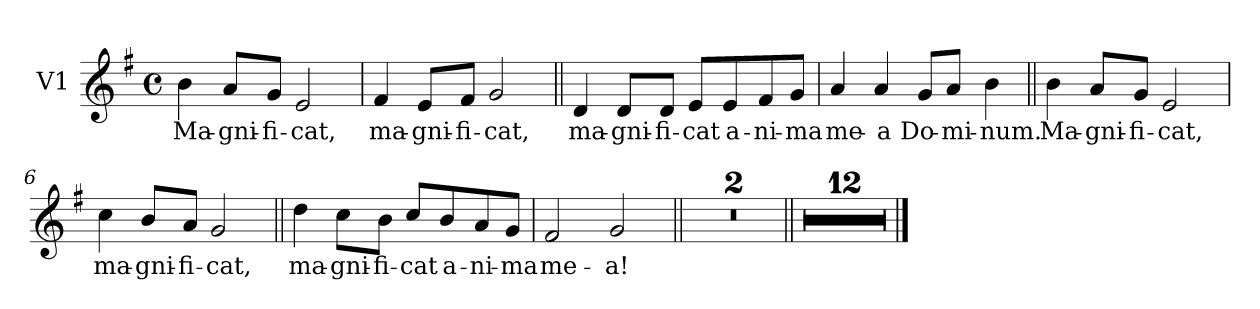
**kern	**text
*part1	*part1
*staff1	*staff1
*I"V1	*
*clefG2	*
*k[f#]	*
*M4/4	*
*met(c)	*
*MM96	*
=1	=1
4b\	Ma-
8a/L	-gni-
8g/J	-fi-
2e/	-cat,
=2	=2
4f#/	ma-
8e/L	-gni-
8f#/J	-fi-
2g/	-cat,
=3||	=3||
4d/	ma-
8d/L	-gni-
8d/J	-fi-
8e/L	-cat
8e/	a-
8f#/	-ni-
8g/J	-ma
=4	=4
4a/	me-
4a/	-a
8g/L	Do-
8a/J	-mi-
4b\	-num.
=5||	=5||
4b\	Ma-
8a/L	-gni-
8g/J	-fi-
2e/	-cat,
=6	=6
4cc\	ma-
8b/L	-gni-
8a/J	-fi-
2g/	-cat,
=7||	=7||
4dd\	ma-
8cc\L	-gni-
8b\J	-fi-
8cc/L	-cat
8b/	a-
8a/	-ni-
8g/J	-ma
=8	=8
2f#/	me-
2g/	-a!
=9||	=9||
1r	.
=10	=10
1r	.
=11||	=11||
1r	.
=12	=12
1r	.
=13	=13
1r	.
=14	=14
1r	.
=15	=15
1r	.
=16	=16
1r	.
=17	=17
1r	.
=18	=18
1r	.
=19	=19
1r	.
=20	=20
1r	.
=21	=21
1r	.
=22	=22
1r	.
==	==
*-	*-
